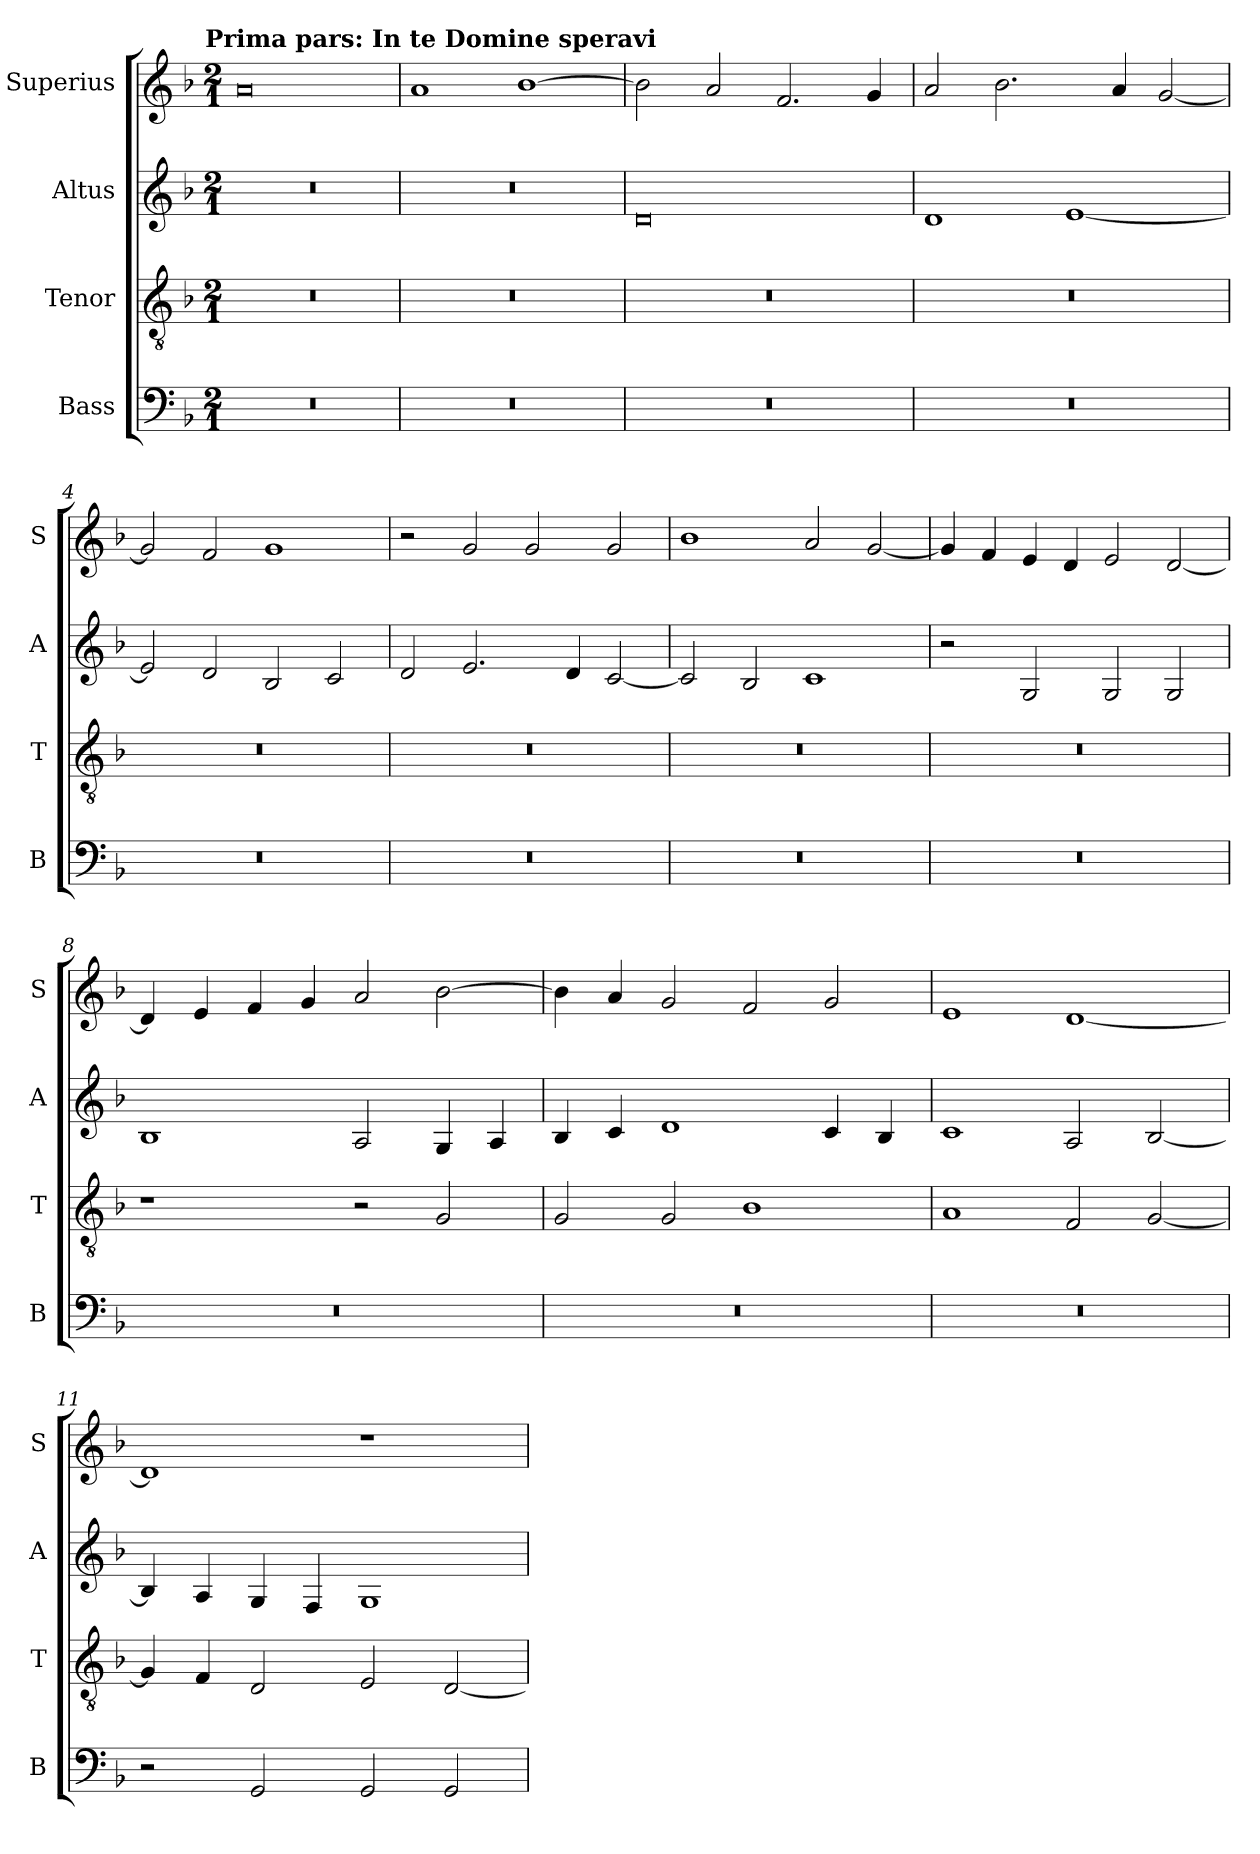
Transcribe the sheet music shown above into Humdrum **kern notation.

**kern	**kern	**kern	**kern
*part4	*part3	*part2	*part1
*staff4	*staff3	*staff2	*staff1
*I"Bass	*I"Tenor	*I"Altus	*I"Superius
*I'B	*I'T	*I'A	*I'S
*clefF4	*clefGv2	*clefG2	*clefG2
*k[b-]	*k[b-]	*k[b-]	*k[b-]
*F:	*F:	*F:	*F:
!!LO:TX:omd:t=Prima pars&colon; In te Domine speravi
*M2/1	*M2/1	*M2/1	*M2/1
=	=	=	=
0r	0r	0r	0a
=1	=1	=1	=1
0r	0r	0r	1a
.	.	.	[1b-
=2	=2	=2	=2
0r	0r	0d	2b-]
.	.	.	2a
.	.	.	2.f
.	.	.	4g
=3	=3	=3	=3
0r	0r	1d	2a
.	.	.	2.b-
.	.	[1e	.
.	.	.	4a
.	.	.	[2g
=4	=4	=4	=4
0r	0r	2e]	2g]
.	.	2d	2f
.	.	2B-	1g
.	.	2c	.
=5	=5	=5	=5
0r	0r	2d	2r
.	.	2.e	2g
.	.	.	2g
.	.	4d	.
.	.	[2c	2g
=6	=6	=6	=6
0r	0r	2c]	1b-
.	.	2B-	.
.	.	1c	2a
.	.	.	[2g
=7	=7	=7	=7
0r	0r	2r	4g]
.	.	.	4f
.	.	2G	4e
.	.	.	4d
.	.	2G	2e
.	.	2G	[2d
=8	=8	=8	=8
0r	1r	1B-	4d]
.	.	.	4e
.	.	.	4f
.	.	.	4g
.	2r	2A	2a
.	2G	4G	[2b-
.	.	4A	.
=9	=9	=9	=9
0r	2G	4B-	4b-]
.	.	4c	4a
.	2G	1d	2g
.	1B-	.	2f
.	.	4c	2g
.	.	4B-	.
=10	=10	=10	=10
0r	1A	1c	1e
.	2F	2A	[1d
.	[2G	[2B-	.
=11	=11	=11	=11
2r	4G]	4B-]	1d]
.	4F	4A	.
2GG	2D	4G	.
.	.	4F	.
2GG	2E	1G	1r
2GG	[2D	.	.
=	=	=	=
*-	*-	*-	*-
